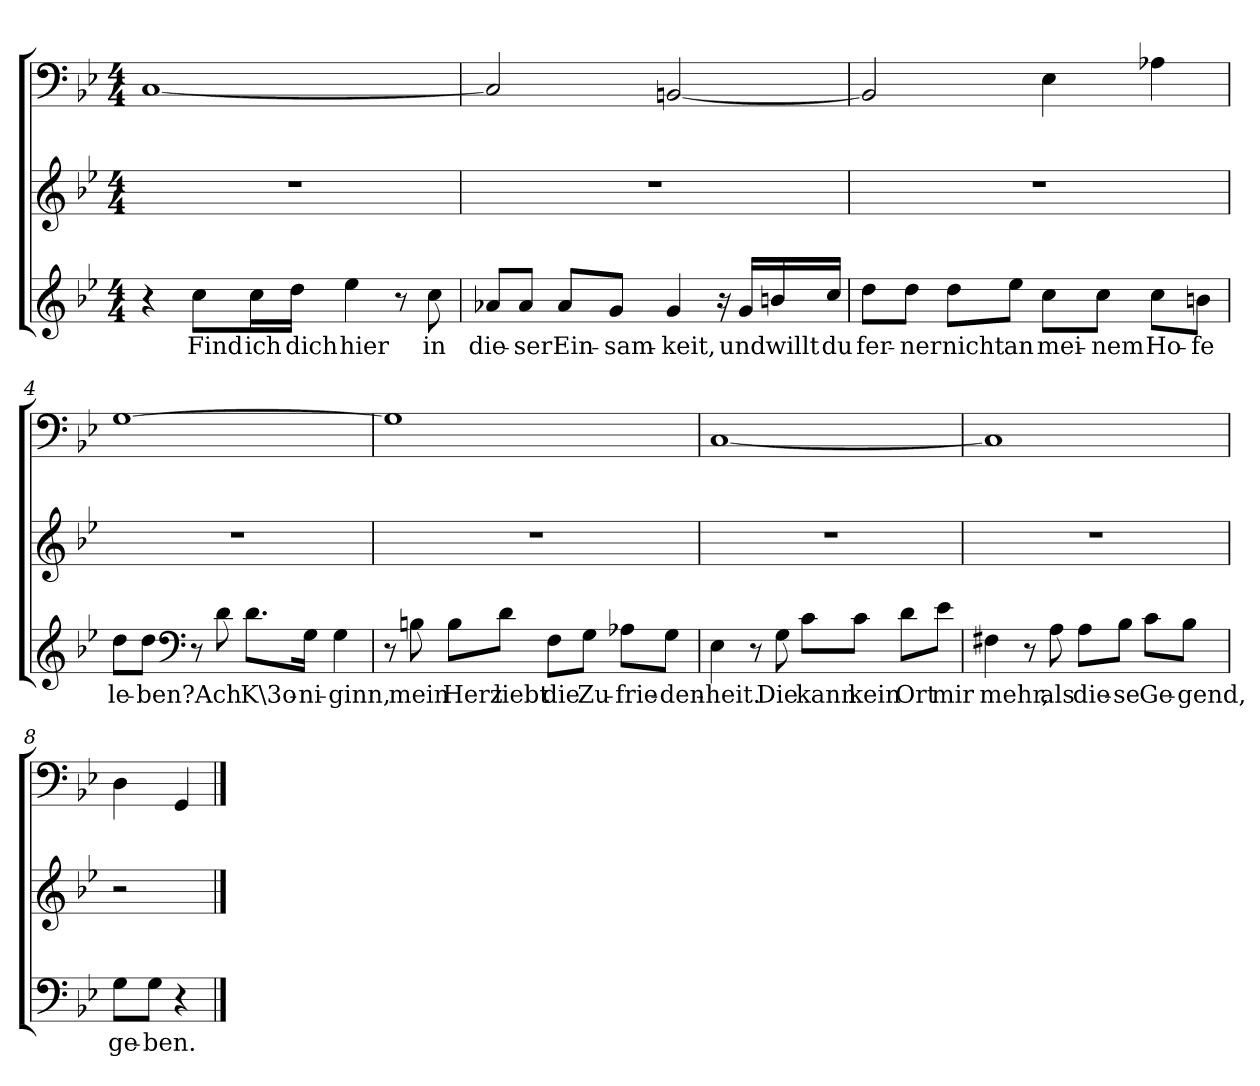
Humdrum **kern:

**kern	**text	**kern	**kern
*part3	*part3	*part2	*part1
*staff3	*staff3	*staff2	*staff1
*clefG2	*	*clefG2	*clefF4
*k[b-e-]	*	*k[b-e-]	*k[b-e-]
*g:	*	*g:	*g:
*M4/4	*	*M4/4	*M4/4
=1	=1	=1	=1
4r	.	1r	[1C/
8cc\L	Find	.	.
16cc\L	ich	.	.
16dd\JJ	dich	.	.
4ee-\	hier	.	.
8r	.	.	.
8cc\	in	.	.
=2	=2	=2	=2
8a-X/L	die-	1r	2C/]
8a-/J	-ser	.	.
8a-/L	Ein-	.	.
8g/J	-sam-	.	.
4g/	-keit,	.	[2BBn/
16r	.	.	.
16g/LL	und	.	.
16bn/	willt	.	.
16cc/JJ	du	.	.
=3	=3	=3	=3
8dd\L	fer-	1r	2BB/]
8dd\J	-ner	.	.
8dd\L	nicht	.	.
8ee-\J	an	.	.
8cc\L	mei-	.	4E-\
8cc\J	-nem	.	.
8cc\L	Ho-	.	4A-X\
8bn\J	-fe	.	.
=4	=4	=4	=4
8dd\L	le-	1r	[1G\
8dd\J	-ben?	.	.
*clefF4	*	*	*
8r	.	.	.
8d\	Ach	.	.
8.d\L	K\3o-	.	.
16G\Jk	-ni-	.	.
4G\	-ginn,	.	.
=5	=5	=5	=5
8r	.	1r	1G\]
8Bn\	mein	.	.
8B\L	Herz	.	.
8d\J	liebt	.	.
8F\L	die	.	.
8G\J	Zu-	.	.
8A-X\L	-frie-	.	.
8G\J	-den-	.	.
=6	=6	=6	=6
4E-\	-heit.	1r	[1C/
8r	.	.	.
8G\	Die	.	.
8c\L	kann	.	.
8c\J	kein	.	.
8d\L	Ort	.	.
8e-\J	mir	.	.
=7	=7	=7	=7
4F#X\	mehr,	1r	1C/]
8r	.	.	.
8A\	als	.	.
8A\L	die-	.	.
8B-\J	-se	.	.
8c\L	Ge-	.	.
8B-\J	-gend,	.	.
=8	=8	=8	=8
8G\L	ge-	2r	4D\
8G\J	-ben.	.	.
4r	.	.	4GG/
==	==	==	==
*-	*-	*-	*-
